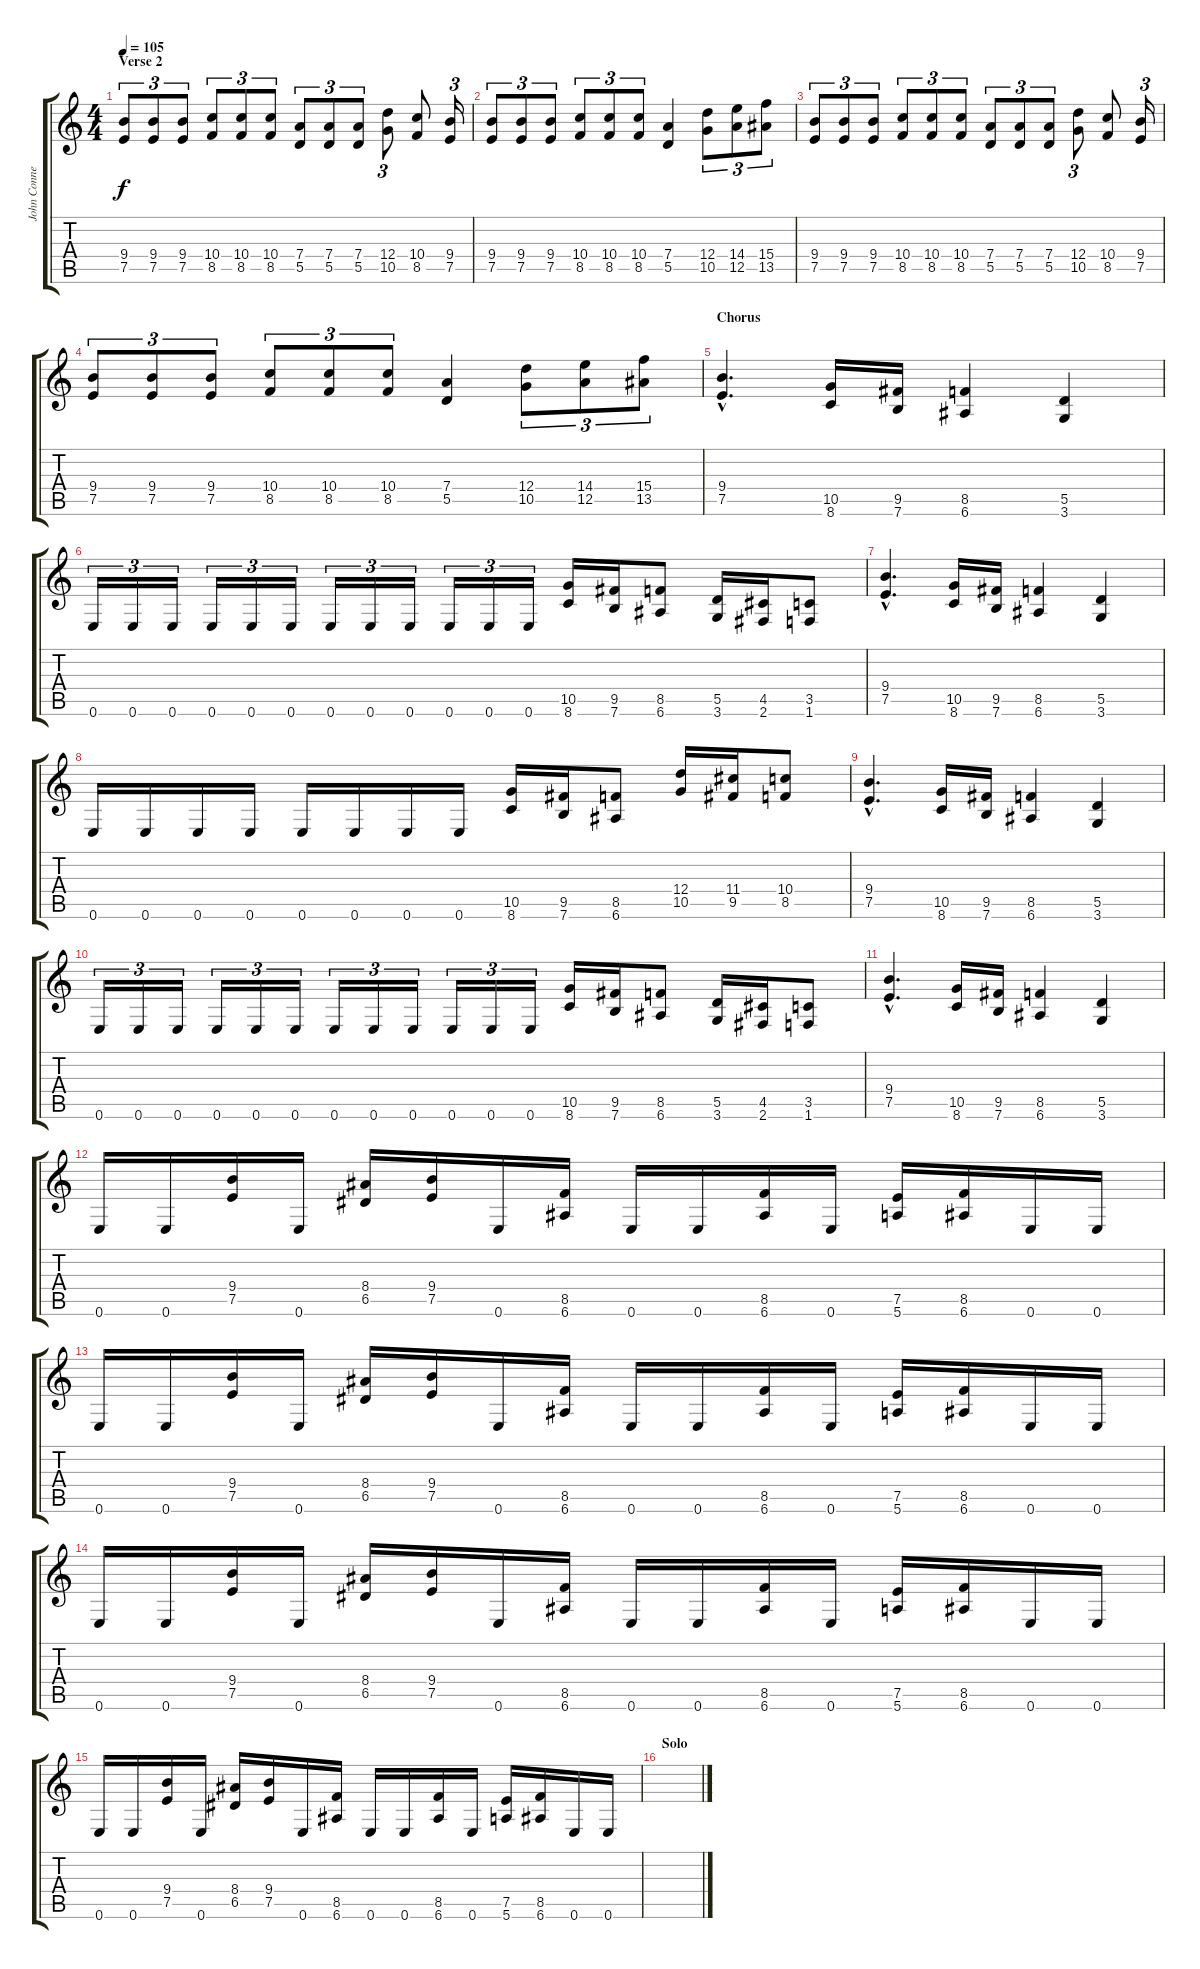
\track ("John Connelly" "John Conne") {instrument distortionguitar}
\staff {score tabs}
\tuning (E4 B3 G3 D3 A2 E2) {hide}
\ts (4 4)
\section ("" "Verse 2")
\tempo 105
\clef g2
\ks c
(9.4 7.5).8{tu (3 2) dy f} (9.4 7.5).8{tu (3 2)} (9.4 7.5).8{tu (3 2)} (10.4 8.5).8{tu (3 2)} (10.4 8.5).8{tu (3 2)} (10.4 8.5).8{tu (3 2)} (7.4 5.5).8{tu (3 2)} (7.4 5.5).8{tu (3 2)} (7.4 5.5).8{tu (3 2)} (12.4 10.5).8{tu (3 2)} (10.4 8.5).8 (9.4 7.5).16{tu (3 2)} |
(9.4 7.5).8{tu (3 2)} (9.4 7.5).8{tu (3 2)} (9.4 7.5).8{tu (3 2)} (10.4 8.5).8{tu (3 2)} (10.4 8.5).8{tu (3 2)} (10.4 8.5).8{tu (3 2)} (7.4 5.5).4 (12.4 10.5).8{tu (3 2)} (14.4 12.5).8{tu (3 2)} (15.4 13.5).8{tu (3 2)} |
(9.4 7.5).8{tu (3 2)} (9.4 7.5).8{tu (3 2)} (9.4 7.5).8{tu (3 2)} (10.4 8.5).8{tu (3 2)} (10.4 8.5).8{tu (3 2)} (10.4 8.5).8{tu (3 2)} (7.4 5.5).8{tu (3 2)} (7.4 5.5).8{tu (3 2)} (7.4 5.5).8{tu (3 2)} (12.4 10.5).8{tu (3 2)} (10.4 8.5).8 (9.4 7.5).16{tu (3 2)} |
(9.4 7.5).8{tu (3 2)} (9.4 7.5).8{tu (3 2)} (9.4 7.5).8{tu (3 2)} (10.4 8.5).8{tu (3 2)} (10.4 8.5).8{tu (3 2)} (10.4 8.5).8{tu (3 2)} (7.4 5.5).4 (12.4 10.5).8{tu (3 2)} (14.4 12.5).8{tu (3 2)} (15.4 13.5).8{tu (3 2)} |
\section ("" "Chorus")
(9.4{hac} 7.5{hac}).4{d} (10.5 8.6).16 (9.5 7.6).16 (8.5 6.6).4 (5.5 3.6).4 |
0.6.16{tu (3 2)} 0.6.16{tu (3 2)} 0.6.16{tu (3 2)} 0.6.16{tu (3 2)} 0.6.16{tu (3 2)} 0.6.16{tu (3 2)} 0.6.16{tu (3 2)} 0.6.16{tu (3 2)} 0.6.16{tu (3 2)} 0.6.16{tu (3 2)} 0.6.16{tu (3 2)} 0.6.16{tu (3 2)} (10.5 8.6).16 (9.5 7.6).16 (8.5 6.6).8 (5.5 3.6).16 (4.5 2.6).16 (3.5 1.6).8 |
(9.4{hac} 7.5{hac}).4{d} (10.5 8.6).16 (9.5 7.6).16 (8.5 6.6).4 (5.5 3.6).4 |
0.6.16 0.6.16 0.6.16 0.6.16 0.6.16 0.6.16 0.6.16 0.6.16 (10.5 8.6).16 (9.5 7.6).16 (8.5 6.6).8 (12.4 10.5).16 (11.4 9.5).16 (10.4 8.5).8 |
(9.4{hac} 7.5{hac}).4{d} (10.5 8.6).16 (9.5 7.6).16 (8.5 6.6).4 (5.5 3.6).4 |
0.6.16{tu (3 2)} 0.6.16{tu (3 2)} 0.6.16{tu (3 2)} 0.6.16{tu (3 2)} 0.6.16{tu (3 2)} 0.6.16{tu (3 2)} 0.6.16{tu (3 2)} 0.6.16{tu (3 2)} 0.6.16{tu (3 2)} 0.6.16{tu (3 2)} 0.6.16{tu (3 2)} 0.6.16{tu (3 2)} (10.5 8.6).16 (9.5 7.6).16 (8.5 6.6).8 (5.5 3.6).16 (4.5 2.6).16 (3.5 1.6).8 |
(9.4{hac} 7.5{hac}).4{d} (10.5 8.6).16 (9.5 7.6).16 (8.5 6.6).4 (5.5 3.6).4 |
0.6.16 0.6.16 (9.4 7.5).16 0.6.16 (8.4 6.5).16 (9.4 7.5).16 0.6.16 (8.5 6.6).16 0.6.16 0.6.16 (8.5 6.6).16 0.6.16 (7.5 5.6).16 (8.5 6.6).16 0.6.16 0.6.16 |
0.6.16 0.6.16 (9.4 7.5).16 0.6.16 (8.4 6.5).16 (9.4 7.5).16 0.6.16 (8.5 6.6).16 0.6.16 0.6.16 (8.5 6.6).16 0.6.16 (7.5 5.6).16 (8.5 6.6).16 0.6.16 0.6.16 |
0.6.16 0.6.16 (9.4 7.5).16 0.6.16 (8.4 6.5).16 (9.4 7.5).16 0.6.16 (8.5 6.6).16 0.6.16 0.6.16 (8.5 6.6).16 0.6.16 (7.5 5.6).16 (8.5 6.6).16 0.6.16 0.6.16 |
0.6.16 0.6.16 (9.4 7.5).16 0.6.16 (8.4 6.5).16 (9.4 7.5).16 0.6.16 (8.5 6.6).16 0.6.16 0.6.16 (8.5 6.6).16 0.6.16 (7.5 5.6).16 (8.5 6.6).16 0.6.16 0.6.16 |
\section ("" "Solo")
